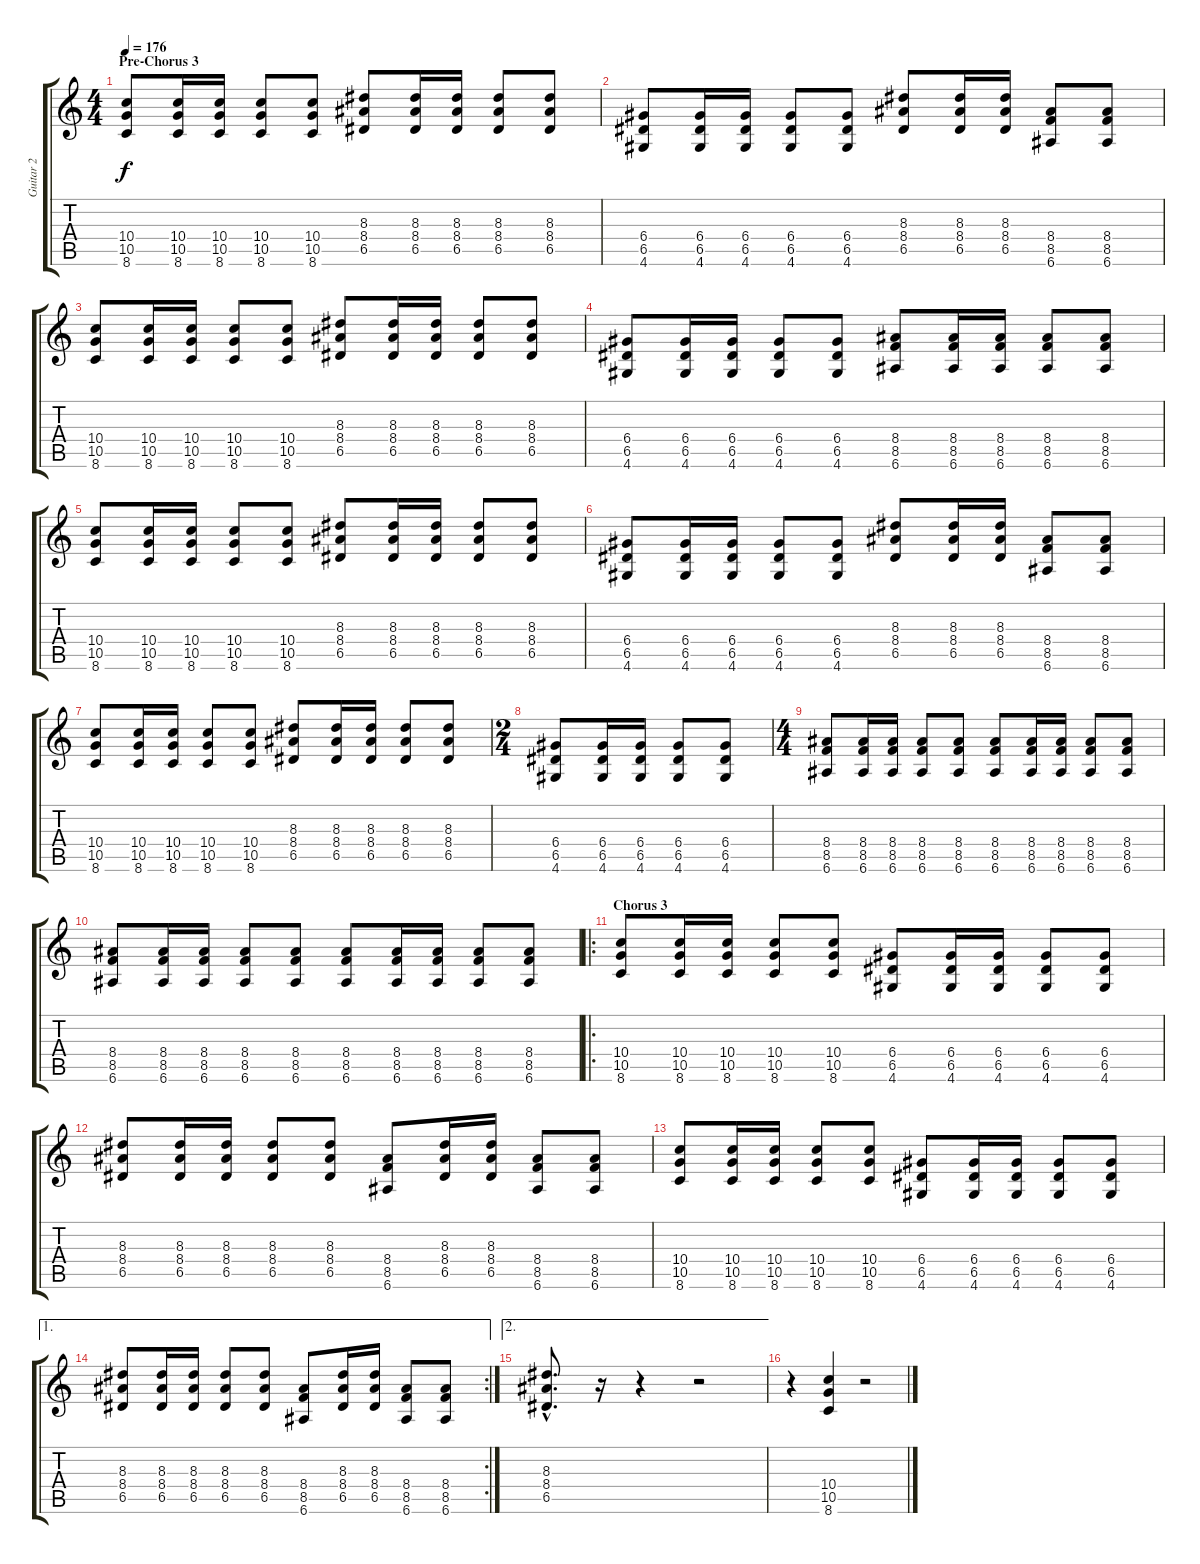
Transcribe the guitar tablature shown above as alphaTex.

\track ("Guitar 2" "Guitar 2") {instrument distortionguitar}
\staff {score tabs}
\tuning (E4 B3 G3 D3 A2 E2) {hide}
\ts (4 4)
\section ("" "Pre-Chorus 3")
\tempo 176
\clef g2
\ks c
(10.4 10.5 8.6).8{dy f} (10.4 10.5 8.6).16 (10.4 10.5 8.6).16 (10.4 10.5 8.6).8 (10.4 10.5 8.6).8 (8.3 8.4 6.5).8 (8.3 8.4 6.5).16 (8.3 8.4 6.5).16 (8.3 8.4 6.5).8 (8.3 8.4 6.5).8 |
(6.4 6.5 4.6).8 (6.4 6.5 4.6).16 (6.4 6.5 4.6).16 (6.4 6.5 4.6).8 (6.4 6.5 4.6).8 (8.3 8.4 6.5).8 (8.3 8.4 6.5).16 (8.3 8.4 6.5).16 (8.4 8.5 6.6).8 (8.4 8.5 6.6).8 |
(10.4 10.5 8.6).8 (10.4 10.5 8.6).16 (10.4 10.5 8.6).16 (10.4 10.5 8.6).8 (10.4 10.5 8.6).8 (8.3 8.4 6.5).8 (8.3 8.4 6.5).16 (8.3 8.4 6.5).16 (8.3 8.4 6.5).8 (8.3 8.4 6.5).8 |
(6.4 6.5 4.6).8 (6.4 6.5 4.6).16 (6.4 6.5 4.6).16 (6.4 6.5 4.6).8 (6.4 6.5 4.6).8 (8.4 8.5 6.6).8 (8.4 8.5 6.6).16 (8.4 8.5 6.6).16 (8.4 8.5 6.6).8 (8.4 8.5 6.6).8 |
(10.4 10.5 8.6).8 (10.4 10.5 8.6).16 (10.4 10.5 8.6).16 (10.4 10.5 8.6).8 (10.4 10.5 8.6).8 (8.3 8.4 6.5).8 (8.3 8.4 6.5).16 (8.3 8.4 6.5).16 (8.3 8.4 6.5).8 (8.3 8.4 6.5).8 |
(6.4 6.5 4.6).8 (6.4 6.5 4.6).16 (6.4 6.5 4.6).16 (6.4 6.5 4.6).8 (6.4 6.5 4.6).8 (8.3 8.4 6.5).8 (8.3 8.4 6.5).16 (8.3 8.4 6.5).16 (8.4 8.5 6.6).8 (8.4 8.5 6.6).8 |
(10.4 10.5 8.6).8 (10.4 10.5 8.6).16 (10.4 10.5 8.6).16 (10.4 10.5 8.6).8 (10.4 10.5 8.6).8 (8.3 8.4 6.5).8 (8.3 8.4 6.5).16 (8.3 8.4 6.5).16 (8.3 8.4 6.5).8 (8.3 8.4 6.5).8 |
\ts (2 4)
(6.4 6.5 4.6).8 (6.4 6.5 4.6).16 (6.4 6.5 4.6).16 (6.4 6.5 4.6).8 (6.4 6.5 4.6).8 |
\ts (4 4)
(8.4 8.5 6.6).8 (8.4 8.5 6.6).16 (8.4 8.5 6.6).16 (8.4 8.5 6.6).8 (8.4 8.5 6.6).8 (8.4 8.5 6.6).8 (8.4 8.5 6.6).16 (8.4 8.5 6.6).16 (8.4 8.5 6.6).8 (8.4 8.5 6.6).8 |
(8.4 8.5 6.6).8 (8.4 8.5 6.6).16 (8.4 8.5 6.6).16 (8.4 8.5 6.6).8 (8.4 8.5 6.6).8 (8.4 8.5 6.6).8 (8.4 8.5 6.6).16 (8.4 8.5 6.6).16 (8.4 8.5 6.6).8 (8.4 8.5 6.6).8 |
\ro
\section ("" "Chorus 3")
(10.4 10.5 8.6).8 (10.4 10.5 8.6).16 (10.4 10.5 8.6).16 (10.4 10.5 8.6).8 (10.4 10.5 8.6).8 (6.4 6.5 4.6).8 (6.4 6.5 4.6).16 (6.4 6.5 4.6).16 (6.4 6.5 4.6).8 (6.4 6.5 4.6).8 |
(8.3 8.4 6.5).8 (8.3 8.4 6.5).16 (8.3 8.4 6.5).16 (8.3 8.4 6.5).8 (8.3 8.4 6.5).8 (8.4 8.5 6.6).8 (8.3 8.4 6.5).16 (8.3 8.4 6.5).16 (8.4 8.5 6.6).8 (8.4 8.5 6.6).8 |
(10.4 10.5 8.6).8 (10.4 10.5 8.6).16 (10.4 10.5 8.6).16 (10.4 10.5 8.6).8 (10.4 10.5 8.6).8 (6.4 6.5 4.6).8 (6.4 6.5 4.6).16 (6.4 6.5 4.6).16 (6.4 6.5 4.6).8 (6.4 6.5 4.6).8 |
\ae 1
\rc 2
(8.3 8.4 6.5).8 (8.3 8.4 6.5).16 (8.3 8.4 6.5).16 (8.3 8.4 6.5).8 (8.3 8.4 6.5).8 (8.4 8.5 6.6).8 (8.3 8.4 6.5).16 (8.3 8.4 6.5).16 (8.4 8.5 6.6).8 (8.4 8.5 6.6).8 |
\ae 2
(8.3{hac} 8.4{hac} 6.5{hac}).8{d} r.16 r.4 r.2 |
r.4 (10.4 10.5 8.6).4 r.2
